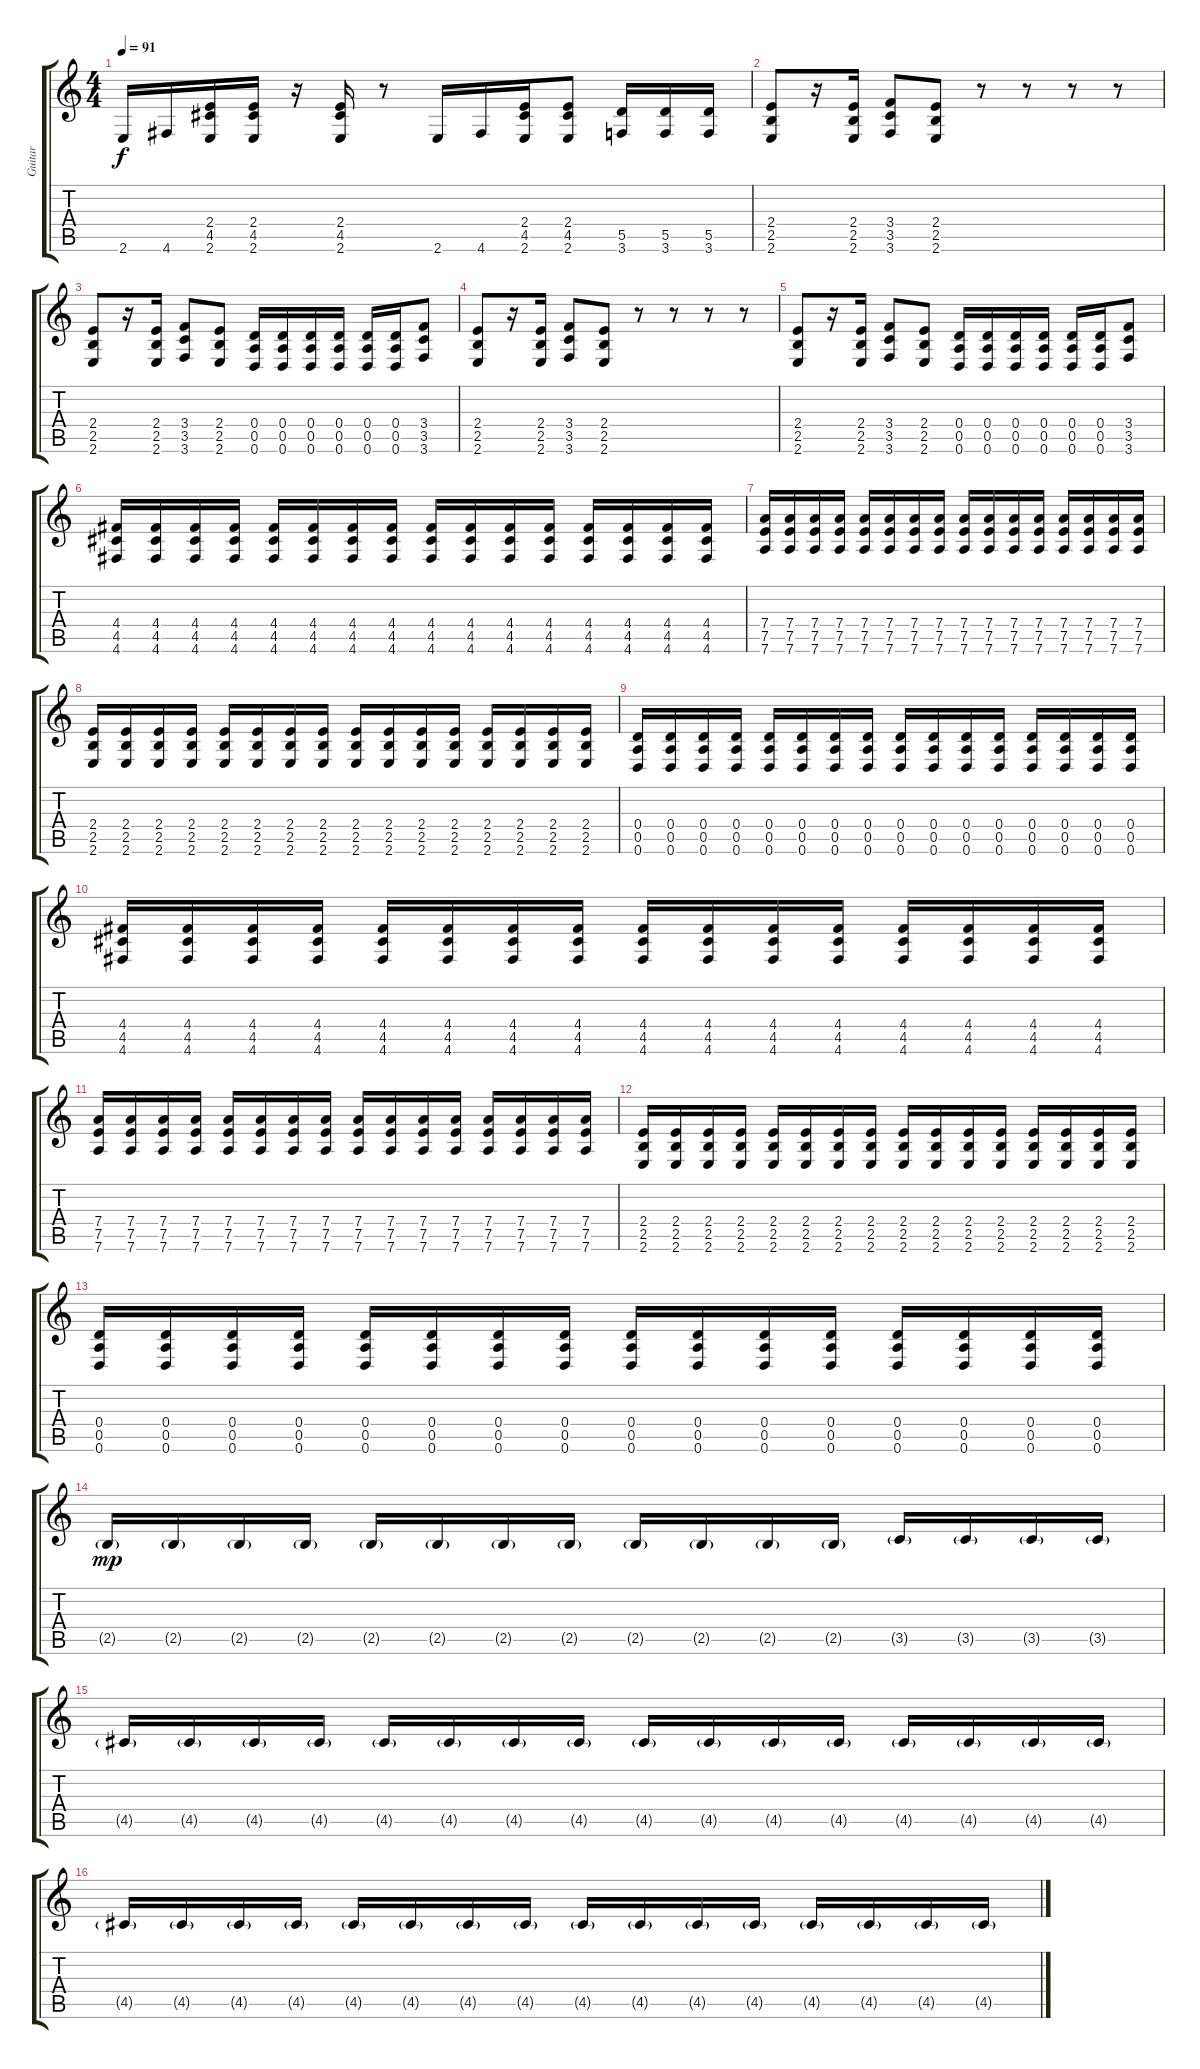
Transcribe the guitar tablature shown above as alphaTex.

\track ("Guitar" "Guitar") {instrument overdrivenguitar}
\staff {score tabs}
\tuning (E4 B3 G3 D3 A2 D2) {hide}
\ts (4 4)
\tempo 91
\clef g2
\ks c
2.6.16{dy f} 4.6.16 (2.4 4.5 2.6).16 (2.4 4.5 2.6).16 r.16 (2.4 4.5 2.6).16 r.8 2.6.16 4.6.16 (2.4 4.5 2.6).16 (2.4 4.5 2.6).8 (5.5 3.6).16 (5.5 3.6).16 (5.5 3.6).16 |
(2.4 2.5 2.6).8 r.16 (2.4 2.5 2.6).16 (3.4 3.5 3.6).8 (2.4 2.5 2.6).8 r.8 r.8 r.8 r.8 |
(2.4 2.5 2.6).8 r.16 (2.4 2.5 2.6).16 (3.4 3.5 3.6).8 (2.4 2.5 2.6).8 (0.4 0.5 0.6).16 (0.4 0.5 0.6).16 (0.4 0.5 0.6).16 (0.4 0.5 0.6).16 (0.4 0.5 0.6).16 (0.4 0.5 0.6).16 (3.4 3.5 3.6).8 |
(2.4 2.5 2.6).8 r.16 (2.4 2.5 2.6).16 (3.4 3.5 3.6).8 (2.4 2.5 2.6).8 r.8 r.8 r.8 r.8 |
(2.4 2.5 2.6).8 r.16 (2.4 2.5 2.6).16 (3.4 3.5 3.6).8 (2.4 2.5 2.6).8 (0.4 0.5 0.6).16 (0.4 0.5 0.6).16 (0.4 0.5 0.6).16 (0.4 0.5 0.6).16 (0.4 0.5 0.6).16 (0.4 0.5 0.6).16 (3.4 3.5 3.6).8 |
(4.4 4.5 4.6).16 (4.4 4.5 4.6).16 (4.4 4.5 4.6).16 (4.4 4.5 4.6).16 (4.4 4.5 4.6).16 (4.4 4.5 4.6).16 (4.4 4.5 4.6).16 (4.4 4.5 4.6).16 (4.4 4.5 4.6).16 (4.4 4.5 4.6).16 (4.4 4.5 4.6).16 (4.4 4.5 4.6).16 (4.4 4.5 4.6).16 (4.4 4.5 4.6).16 (4.4 4.5 4.6).16 (4.4 4.5 4.6).16 |
(7.4 7.5 7.6).16 (7.4 7.5 7.6).16 (7.4 7.5 7.6).16 (7.4 7.5 7.6).16 (7.4 7.5 7.6).16 (7.4 7.5 7.6).16 (7.4 7.5 7.6).16 (7.4 7.5 7.6).16 (7.4 7.5 7.6).16 (7.4 7.5 7.6).16 (7.4 7.5 7.6).16 (7.4 7.5 7.6).16 (7.4 7.5 7.6).16 (7.4 7.5 7.6).16 (7.4 7.5 7.6).16 (7.4 7.5 7.6).16 |
(2.4 2.5 2.6).16 (2.4 2.5 2.6).16 (2.4 2.5 2.6).16 (2.4 2.5 2.6).16 (2.4 2.5 2.6).16 (2.4 2.5 2.6).16 (2.4 2.5 2.6).16 (2.4 2.5 2.6).16 (2.4 2.5 2.6).16 (2.4 2.5 2.6).16 (2.4 2.5 2.6).16 (2.4 2.5 2.6).16 (2.4 2.5 2.6).16 (2.4 2.5 2.6).16 (2.4 2.5 2.6).16 (2.4 2.5 2.6).16 |
(0.4 0.5 0.6).16 (0.4 0.5 0.6).16 (0.4 0.5 0.6).16 (0.4 0.5 0.6).16 (0.4 0.5 0.6).16 (0.4 0.5 0.6).16 (0.4 0.5 0.6).16 (0.4 0.5 0.6).16 (0.4 0.5 0.6).16 (0.4 0.5 0.6).16 (0.4 0.5 0.6).16 (0.4 0.5 0.6).16 (0.4 0.5 0.6).16 (0.4 0.5 0.6).16 (0.4 0.5 0.6).16 (0.4 0.5 0.6).16 |
(4.4 4.5 4.6).16 (4.4 4.5 4.6).16 (4.4 4.5 4.6).16 (4.4 4.5 4.6).16 (4.4 4.5 4.6).16 (4.4 4.5 4.6).16 (4.4 4.5 4.6).16 (4.4 4.5 4.6).16 (4.4 4.5 4.6).16 (4.4 4.5 4.6).16 (4.4 4.5 4.6).16 (4.4 4.5 4.6).16 (4.4 4.5 4.6).16 (4.4 4.5 4.6).16 (4.4 4.5 4.6).16 (4.4 4.5 4.6).16 |
(7.4 7.5 7.6).16 (7.4 7.5 7.6).16 (7.4 7.5 7.6).16 (7.4 7.5 7.6).16 (7.4 7.5 7.6).16 (7.4 7.5 7.6).16 (7.4 7.5 7.6).16 (7.4 7.5 7.6).16 (7.4 7.5 7.6).16 (7.4 7.5 7.6).16 (7.4 7.5 7.6).16 (7.4 7.5 7.6).16 (7.4 7.5 7.6).16 (7.4 7.5 7.6).16 (7.4 7.5 7.6).16 (7.4 7.5 7.6).16 |
(2.4 2.5 2.6).16 (2.4 2.5 2.6).16 (2.4 2.5 2.6).16 (2.4 2.5 2.6).16 (2.4 2.5 2.6).16 (2.4 2.5 2.6).16 (2.4 2.5 2.6).16 (2.4 2.5 2.6).16 (2.4 2.5 2.6).16 (2.4 2.5 2.6).16 (2.4 2.5 2.6).16 (2.4 2.5 2.6).16 (2.4 2.5 2.6).16 (2.4 2.5 2.6).16 (2.4 2.5 2.6).16 (2.4 2.5 2.6).16 |
(0.4 0.5 0.6).16 (0.4 0.5 0.6).16 (0.4 0.5 0.6).16 (0.4 0.5 0.6).16 (0.4 0.5 0.6).16 (0.4 0.5 0.6).16 (0.4 0.5 0.6).16 (0.4 0.5 0.6).16 (0.4 0.5 0.6).16 (0.4 0.5 0.6).16 (0.4 0.5 0.6).16 (0.4 0.5 0.6).16 (0.4 0.5 0.6).16 (0.4 0.5 0.6).16 (0.4 0.5 0.6).16 (0.4 0.5 0.6).16 |
2.5{g}.16{dy mp} 2.5{g}.16 2.5{g}.16 2.5{g}.16 2.5{g}.16 2.5{g}.16 2.5{g}.16 2.5{g}.16 2.5{g}.16 2.5{g}.16 2.5{g}.16 2.5{g}.16 3.5{g}.16 3.5{g}.16 3.5{g}.16 3.5{g}.16 |
4.5{g}.16 4.5{g}.16 4.5{g}.16 4.5{g}.16 4.5{g}.16 4.5{g}.16 4.5{g}.16 4.5{g}.16 4.5{g}.16 4.5{g}.16 4.5{g}.16 4.5{g}.16 4.5{g}.16 4.5{g}.16 4.5{g}.16 4.5{g}.16 |
4.5{g}.16 4.5{g}.16 4.5{g}.16 4.5{g}.16 4.5{g}.16 4.5{g}.16 4.5{g}.16 4.5{g}.16 4.5{g}.16 4.5{g}.16 4.5{g}.16 4.5{g}.16 4.5{g}.16 4.5{g}.16 4.5{g}.16 4.5{g}.16
